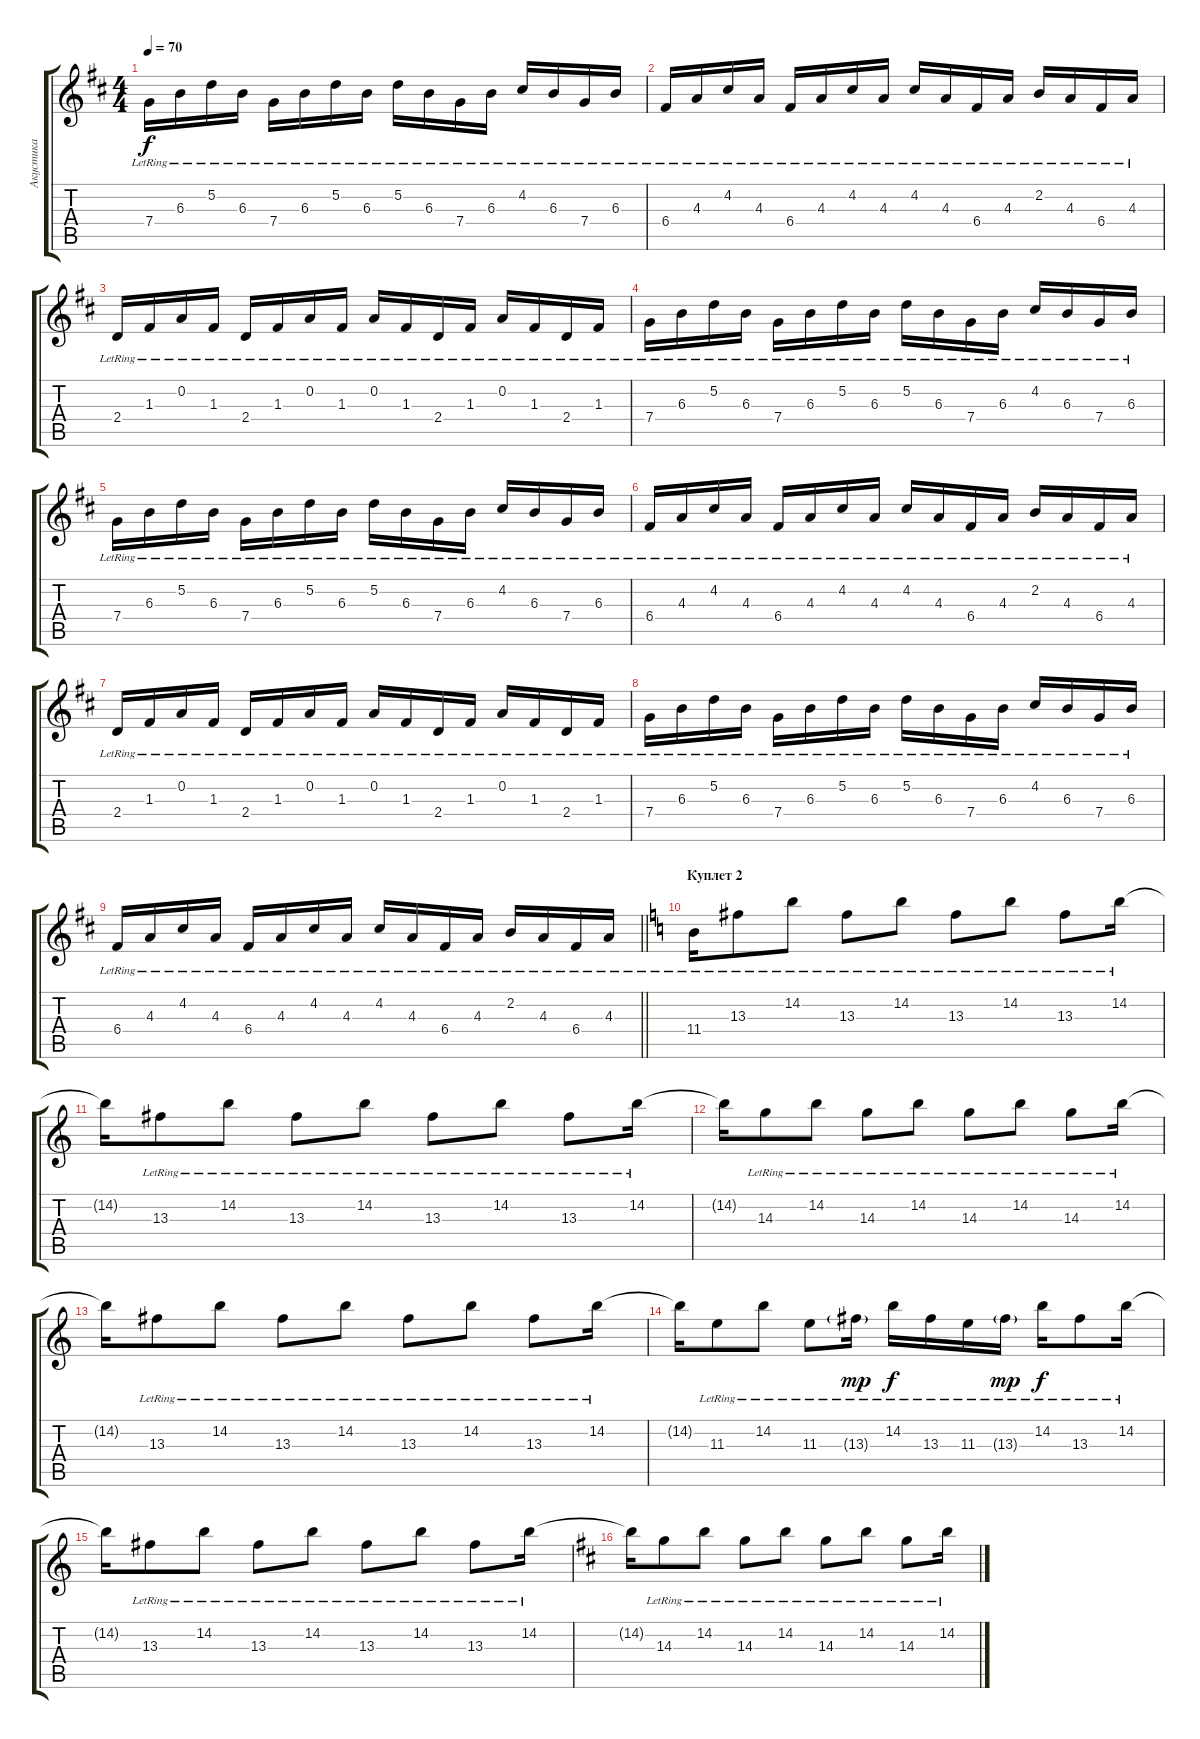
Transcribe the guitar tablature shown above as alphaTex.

\track ("Акустика" "Акустика") {instrument electricguitarjazz}
\staff {score tabs}
\tuning (D4 A3 F3 C3 G2 C2) {hide}
\ts (4 4)
\tempo 70
\clef g2
\ks bminor
7.4{lr}.16{dy f} 6.3{lr}.16 5.2{lr}.16 6.3{lr}.16 7.4{lr}.16 6.3{lr}.16 5.2{lr}.16 6.3{lr}.16 5.2{lr}.16 6.3{lr}.16 7.4{lr}.16 6.3{lr}.16 4.2{lr}.16 6.3{lr}.16 7.4{lr}.16 6.3{lr}.16 |
6.4{lr}.16 4.3{lr}.16 4.2{lr}.16 4.3{lr}.16 6.4{lr}.16 4.3{lr}.16 4.2{lr}.16 4.3{lr}.16 4.2{lr}.16 4.3{lr}.16 6.4{lr}.16 4.3{lr}.16 2.2{lr}.16 4.3{lr}.16 6.4{lr}.16 4.3{lr}.16 |
2.4{lr}.16 1.3{lr}.16 0.2{lr}.16 1.3{lr}.16 2.4{lr}.16 1.3{lr}.16 0.2{lr}.16 1.3{lr}.16 0.2{lr}.16 1.3{lr}.16 2.4{lr}.16 1.3{lr}.16 0.2{lr}.16 1.3{lr}.16 2.4{lr}.16 1.3{lr}.16 |
7.4{lr}.16 6.3{lr}.16 5.2{lr}.16 6.3{lr}.16 7.4{lr}.16 6.3{lr}.16 5.2{lr}.16 6.3{lr}.16 5.2{lr}.16 6.3{lr}.16 7.4{lr}.16 6.3{lr}.16 4.2{lr}.16 6.3{lr}.16 7.4{lr}.16 6.3{lr}.16 |
7.4{lr}.16 6.3{lr}.16 5.2{lr}.16 6.3{lr}.16 7.4{lr}.16 6.3{lr}.16 5.2{lr}.16 6.3{lr}.16 5.2{lr}.16 6.3{lr}.16 7.4{lr}.16 6.3{lr}.16 4.2{lr}.16 6.3{lr}.16 7.4{lr}.16 6.3{lr}.16 |
6.4{lr}.16 4.3{lr}.16 4.2{lr}.16 4.3{lr}.16 6.4{lr}.16 4.3{lr}.16 4.2{lr}.16 4.3{lr}.16 4.2{lr}.16 4.3{lr}.16 6.4{lr}.16 4.3{lr}.16 2.2{lr}.16 4.3{lr}.16 6.4{lr}.16 4.3{lr}.16 |
2.4{lr}.16 1.3{lr}.16 0.2{lr}.16 1.3{lr}.16 2.4{lr}.16 1.3{lr}.16 0.2{lr}.16 1.3{lr}.16 0.2{lr}.16 1.3{lr}.16 2.4{lr}.16 1.3{lr}.16 0.2{lr}.16 1.3{lr}.16 2.4{lr}.16 1.3{lr}.16 |
7.4{lr}.16 6.3{lr}.16 5.2{lr}.16 6.3{lr}.16 7.4{lr}.16 6.3{lr}.16 5.2{lr}.16 6.3{lr}.16 5.2{lr}.16 6.3{lr}.16 7.4{lr}.16 6.3{lr}.16 4.2{lr}.16 6.3{lr}.16 7.4{lr}.16 6.3{lr}.16 |
\barLineRight lightlight
6.4{lr}.16 4.3{lr}.16 4.2{lr}.16 4.3{lr}.16 6.4{lr}.16 4.3{lr}.16 4.2{lr}.16 4.3{lr}.16 4.2{lr}.16 4.3{lr}.16 6.4{lr}.16 4.3{lr}.16 2.2{lr}.16 4.3{lr}.16 6.4{lr}.16 4.3{lr}.16 |
\section ("" "Куплет 2")
\ks c
11.4{lr}.16 13.3{lr}.8 14.2{lr}.8 13.3{lr}.8 14.2{lr}.8 13.3{lr}.8 14.2{lr}.8 13.3{lr}.8 14.2{lr}.16 |
14.2{t}.16 13.3{lr}.8 14.2{lr}.8 13.3{lr}.8 14.2{lr}.8 13.3{lr}.8 14.2{lr}.8 13.3{lr}.8 14.2{lr}.16 |
14.2{t}.16 14.3{lr}.8 14.2{lr}.8 14.3{lr}.8 14.2{lr}.8 14.3{lr}.8 14.2{lr}.8 14.3{lr}.8 14.2{lr}.16 |
14.2{t}.16 13.3{lr}.8 14.2{lr}.8 13.3{lr}.8 14.2{lr}.8 13.3{lr}.8 14.2{lr}.8 13.3{lr}.8 14.2{lr}.16 |
14.2{t}.16 11.3{lr}.8 14.2{lr}.8 11.3{lr}.8 13.3{g lr}.16{dy mp} 14.2{lr}.16{dy f} 13.3{lr}.16 11.3{lr}.16 13.3{g lr}.16{dy mp} 14.2{lr}.16{dy f} 13.3{lr}.8 14.2{lr}.16 |
14.2{t}.16 13.3{lr}.8 14.2{lr}.8 13.3{lr}.8 14.2{lr}.8 13.3{lr}.8 14.2{lr}.8 13.3{lr}.8 14.2{lr}.16 |
\ks bminor
14.2{t}.16 14.3{lr}.8 14.2{lr}.8 14.3{lr}.8 14.2{lr}.8 14.3{lr}.8 14.2{lr}.8 14.3{lr}.8 14.2{lr}.16
